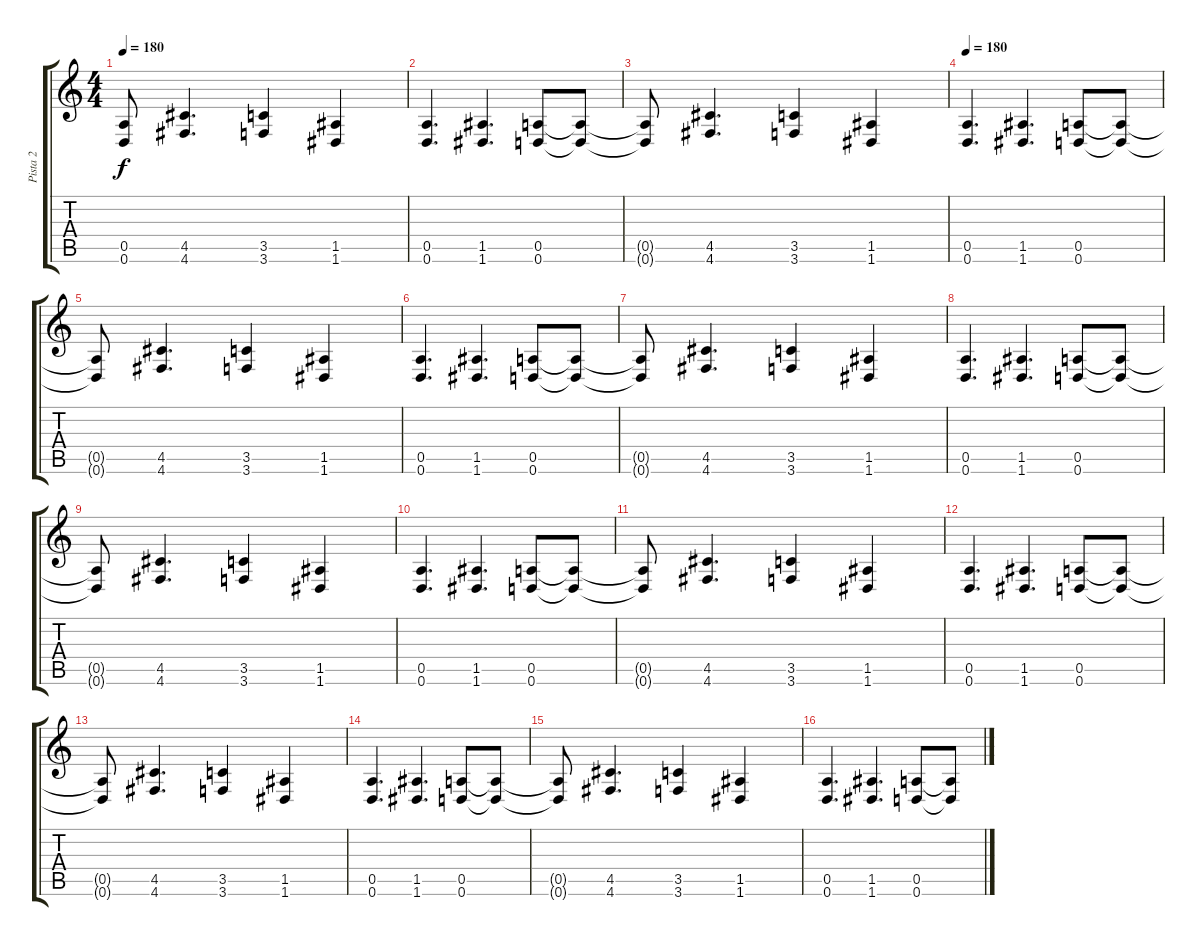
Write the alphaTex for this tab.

\track ("Pista 2" "Pista 2") {instrument distortionguitar}
\staff {score tabs}
\tuning (E4 B3 G3 D3 A2 D2) {hide}
\ts (4 4)
\tempo 180
\clef g2
\ks c
(0.5{t} 0.6{t}).8{dy f} (4.5 4.6).4{d} (3.5 3.6).4 (1.5 1.6).4 |
(0.5 0.6).4{d} (1.5 1.6).4{d} (0.5 0.6).8 (0.5{t} 0.6{t}).8 |
(0.5{t} 0.6{t}).8 (4.5 4.6).4{d} (3.5 3.6).4 (1.5 1.6).4 |
\tempo 180
(0.5 0.6).4{d} (1.5 1.6).4{d} (0.5 0.6).8 (0.5{t} 0.6{t}).8 |
(0.5{t} 0.6{t}).8 (4.5 4.6).4{d} (3.5 3.6).4 (1.5 1.6).4 |
(0.5 0.6).4{d} (1.5 1.6).4{d} (0.5 0.6).8 (0.5{t} 0.6{t}).8 |
(0.5{t} 0.6{t}).8 (4.5 4.6).4{d} (3.5 3.6).4 (1.5 1.6).4 |
(0.5 0.6).4{d} (1.5 1.6).4{d} (0.5 0.6).8 (0.5{t} 0.6{t}).8 |
(0.5{t} 0.6{t}).8 (4.5 4.6).4{d} (3.5 3.6).4 (1.5 1.6).4 |
(0.5 0.6).4{d} (1.5 1.6).4{d} (0.5 0.6).8 (0.5{t} 0.6{t}).8 |
(0.5{t} 0.6{t}).8 (4.5 4.6).4{d} (3.5 3.6).4 (1.5 1.6).4 |
(0.5 0.6).4{d} (1.5 1.6).4{d} (0.5 0.6).8 (0.5{t} 0.6{t}).8 |
(0.5{t} 0.6{t}).8 (4.5 4.6).4{d} (3.5 3.6).4 (1.5 1.6).4 |
(0.5 0.6).4{d} (1.5 1.6).4{d} (0.5 0.6).8 (0.5{t} 0.6{t}).8 |
(0.5{t} 0.6{t}).8 (4.5 4.6).4{d} (3.5 3.6).4 (1.5 1.6).4 |
(0.5 0.6).4{d} (1.5 1.6).4{d} (0.5 0.6).8 (0.5{t} 0.6{t}).8
